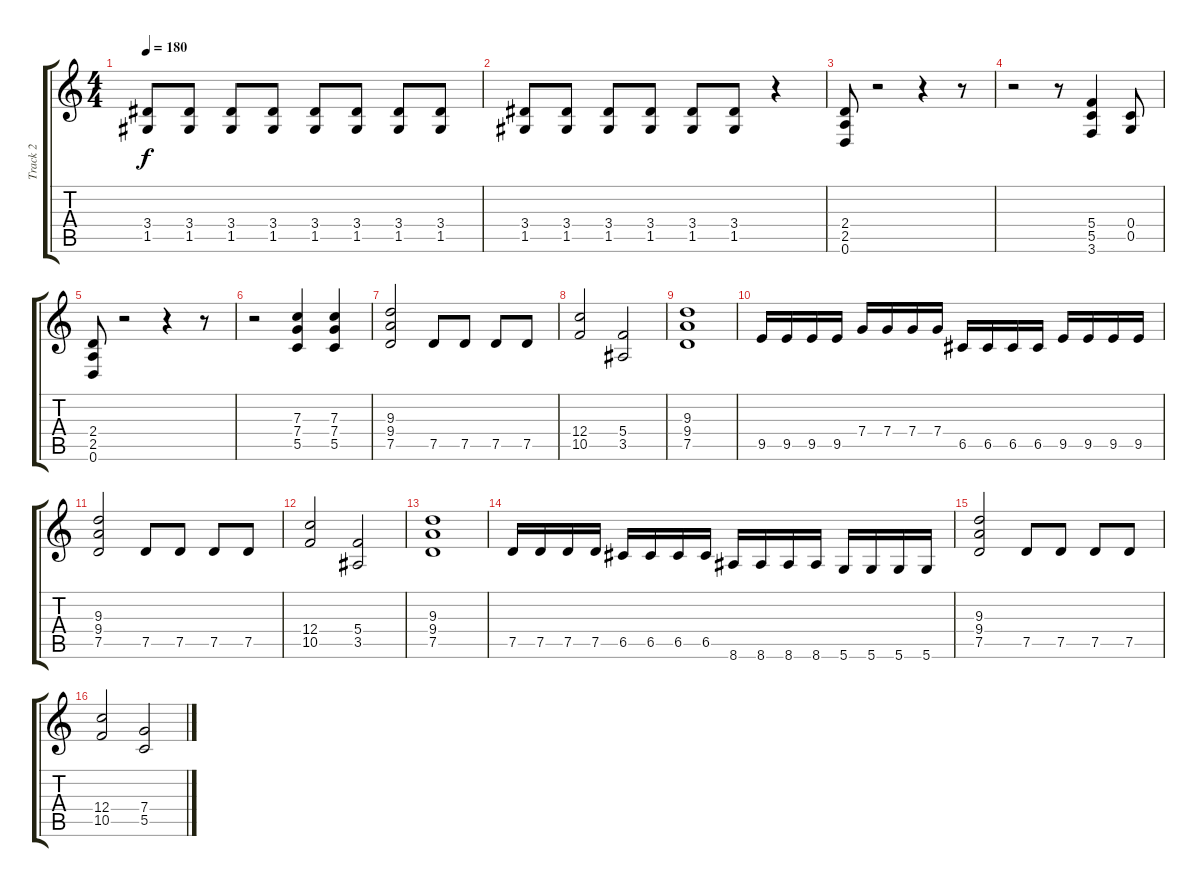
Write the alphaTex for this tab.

\track ("Track 2" "Track 2") {instrument overdrivenguitar}
\staff {score tabs}
\tuning (D4 A3 F3 C3 G2 D2) {hide}
\ts (4 4)
\tempo 180
\clef g2
\ks c
(3.4 1.5).8{dy f} (3.4 1.5).8 (3.4 1.5).8 (3.4 1.5).8 (3.4 1.5).8 (3.4 1.5).8 (3.4 1.5).8 (3.4 1.5).8 |
(3.4 1.5).8 (3.4 1.5).8 (3.4 1.5).8 (3.4 1.5).8 (3.4 1.5).8 (3.4 1.5).8 r.4 |
(2.4 2.5 0.6).8{volume 16} r.2 r.4 r.8 |
r.2 r.8 (5.4 5.5 3.6).4 (0.4 0.5).8 |
(2.4 2.5 0.6).8 r.2 r.4 r.8 |
r.2 (7.3 7.4 5.5).4 (7.3 7.4 5.5).4 |
(9.3 9.4 7.5).2 7.5.8 7.5.8 7.5.8 7.5.8 |
(12.4 10.5).2 (5.4 3.5).2 |
(9.3 9.4 7.5).1 |
9.5.16 9.5.16 9.5.16 9.5.16 7.4.16 7.4.16 7.4.16 7.4.16 6.5.16 6.5.16 6.5.16 6.5.16 9.5.16 9.5.16 9.5.16 9.5.16 |
(9.3 9.4 7.5).2 7.5.8 7.5.8 7.5.8 7.5.8 |
(12.4 10.5).2 (5.4 3.5).2 |
(9.3 9.4 7.5).1 |
7.5.16 7.5.16 7.5.16 7.5.16 6.5.16 6.5.16 6.5.16 6.5.16 8.6.16 8.6.16 8.6.16 8.6.16 5.6.16 5.6.16 5.6.16 5.6.16 |
(9.3 9.4 7.5).2 7.5.8 7.5.8 7.5.8 7.5.8 |
(12.4 10.5).2 (7.4 5.5).2
